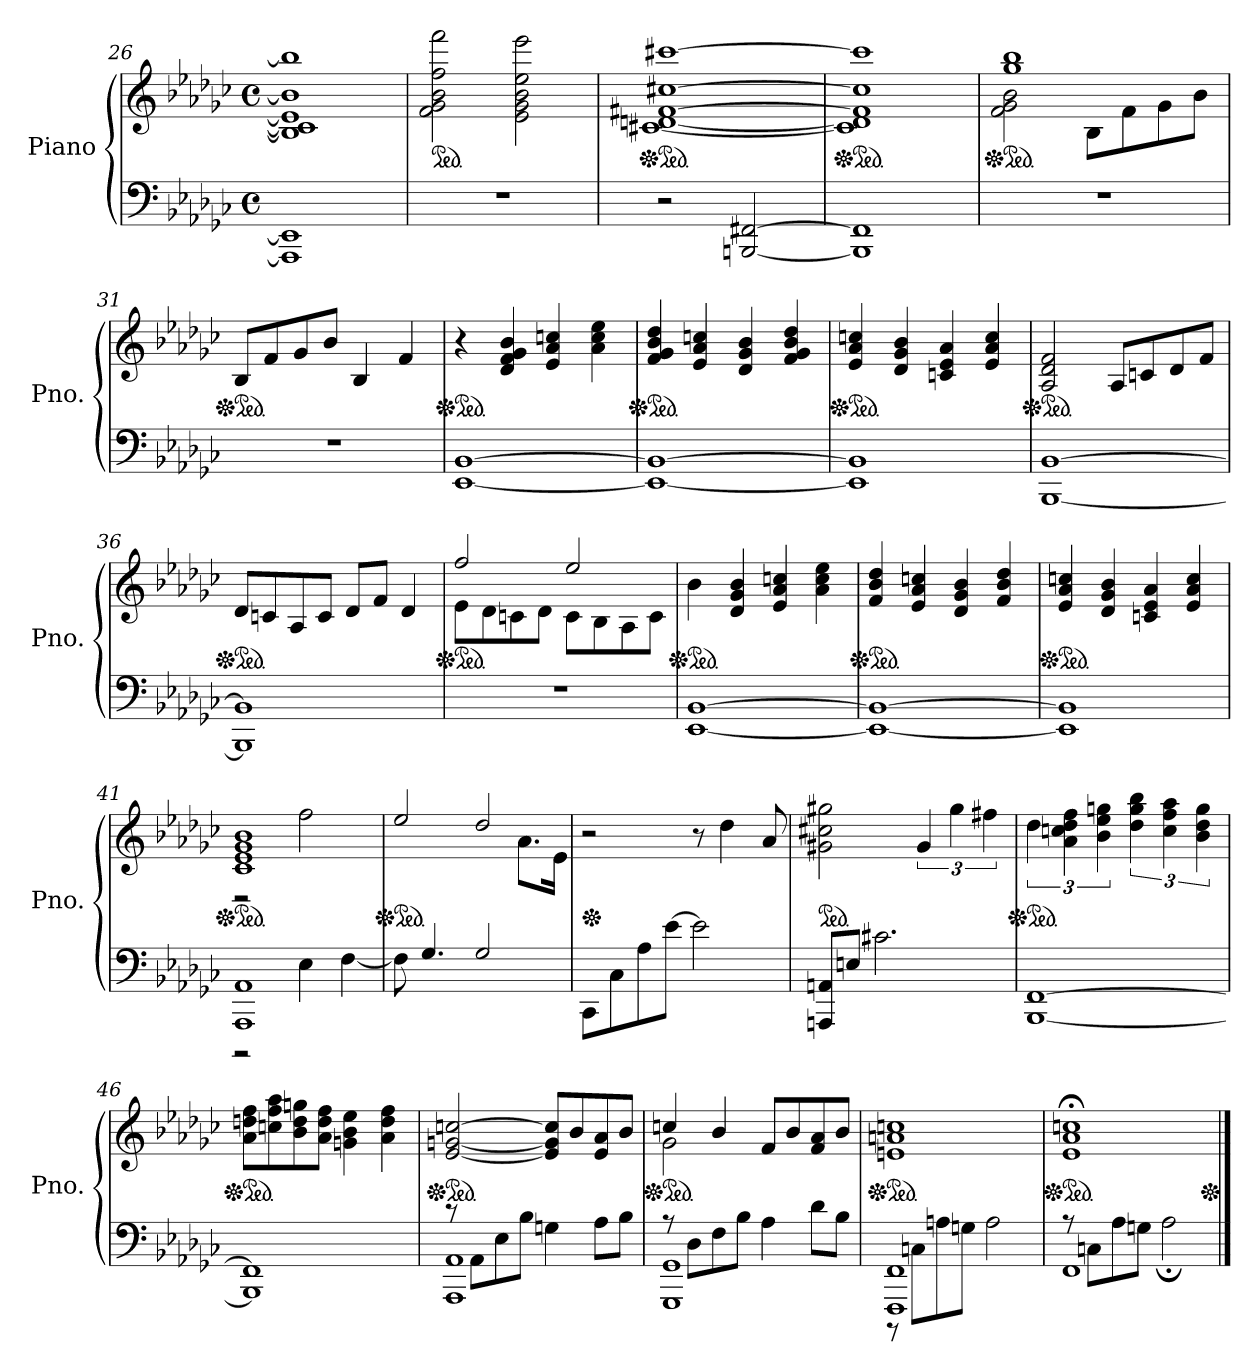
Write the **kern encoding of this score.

**kern	**kern
*part1	*part1
*staff2	*staff1
*I"Piano	*
*I'Pno.	*
*clefF4	*clefG2
*k[b-e-a-d-g-c-]	*k[b-e-a-d-g-c-]
*M4/4	*M4/4
*met(c)	*met(c)
=26	=26
1AAA-] 1EE-]	1B-] 1c-] 1e-] 1b-] 1bb-]
=27	=27
*	*ped
1r	2f\ 2g-\ 2b-\ 2ff\ 2fff\
.	2e-\ 2g-\ 2b-\ 2ee-\ 2eee-\
=28	=28
*	*Xped
*	*ped
2r	[1c#X [1dn [1f#X [1cc#X [1ccc#X
[2BBBn/ [2FF#X/	.
=29	=29
*	*Xped
*	*ped
1BBB] 1FF#]	1c#] 1d] 1f#] 1cc#] 1ccc#]
=30	=30
*	*Xped
*	*ped
*	*^
1r	1gg- 1bb-	2f\ 2g-\ 2b-\
.	.	8B-\L
.	.	8f\
.	.	8g-\
.	.	8b-\J
*	*v	*v
!!LO:LB:g=z
=31	=31
*	*Xped
*	*ped
1r	8B-/L
.	8f/
.	8g-/
.	8b-/J
.	4B-/
.	4f/
=32	=32
*^	*
*	*	*Xped
*	*	*ped
[1BB-	[1EE-	4r
.	.	4d-/ 4f/ 4g-/ 4b-/
.	.	4e-/ 4a-/ 4ccn/
.	.	4a-\ 4cc\ 4ee-\
=33	=33	=33
*	*	*Xped
*	*	*ped
1BB-_	1EE-_	4f/ 4g-/ 4b-/ 4dd-/
.	.	4e-/ 4a-/ 4ccn/
.	.	4d-/ 4g-/ 4b-/
.	.	4f/ 4g-/ 4b-/ 4dd-/
=34	=34	=34
*	*	*Xped
*	*	*ped
1BB-]	1EE-]	4e-/ 4a-/ 4ccn/
.	.	4d-/ 4g-/ 4b-/
.	.	4cn/ 4e-/ 4a-/
.	.	4e-/ 4a-/ 4cc/
=35	=35	=35
*	*	*Xped
*	*	*ped
[1BB-	[1BBB-	2A-/ 2d-/ 2f/
.	.	8A-/L
.	.	8cn/
.	.	8d-/
.	.	8f/J
=36	=36	=36
*	*	*Xped
*	*	*ped
1BB-]	1BBB-]	8d-/L
.	.	8cn/
.	.	8A-/
.	.	8c/J
.	.	8d-/L
.	.	8f/J
.	.	4d-/
*v	*v	*
!!LO:LB:g=z
=37	=37
*	*Xped
*	*ped
*	*^
1r	2ff/	8e-\L
.	.	8d-\
.	.	8cn\
.	.	8d-\J
.	2ee-/	8c\L
.	.	8B-\
.	.	8A-\
.	.	8c\J
*	*v	*v
=38	=38
*	*Xped
*	*ped
[1EE- [1BB-	4b-\
.	4d-/ 4g-/ 4b-/
.	4e-/ 4a-/ 4ccn/
.	4a-\ 4cc\ 4ee-\
=39	=39
*	*Xped
*	*ped
1EE-_ 1BB-_	4f/ 4b-/ 4dd-/
.	4e-/ 4a-/ 4ccn/
.	4d-/ 4g-/ 4b-/
.	4f/ 4b-/ 4dd-/
=40	=40
*	*Xped
*	*ped
1EE-] 1BB-]	4e-/ 4a-/ 4ccn/
.	4d-/ 4g-/ 4b-/
.	4cn/ 4e-/ 4a-/
.	4e-/ 4a-/ 4cc/
=41	=41
*^	*
*	*	*Xped
*	*	*ped
*	*	*^
1AAA- 1AA-	2r	1c- 1e- 1g- 1b-	2r
.	4E-\	.	2ff\
.	[4F\	.	.
=42	=42	=42	=42
*	*	*Xped	*
*	*	*ped	*
8ryy	8F\]	2ee-/	2.ryy
4.G-/	2..ryy	.	.
2G-/	.	2dd-/	.
.	.	.	8.a-\L
.	.	.	16e-\Jk
*v	*v	*	*
*	*v	*v
!!LO:PB:g=z
=43	=43
*	*Xped
8CC-\L	2r
8C-\	.
8A-\	.
[8e-\J	.
2e-\]	8r
.	4dd-\
.	8a-/
=44	=44
*	*ped
8AAAn/ 8AAn/L	2g#X\ 2cc#X\ 2gg#X\
8En/J	.
2.c#X\	.
.	6g#/
.	6gg#\
.	6ff#X\
=45	=45
*^	*
*	*	*Xped
*	*	*ped
[1FF	[1BBB-	6dd-\
.	.	6a-\ 6ccn\ 6dd-\ 6ff\
.	.	6b-\ 6ee-\ 6ggn\
.	.	6dd-\ 6gg\ 6bb-\
.	.	6cc\ 6ff\ 6aa-\
.	.	6b-\ 6dd-\ 6gg\
=46	=46	=46
*	*	*Xped
*	*	*ped
1FF]	1BBB-]	8a-\ 8ddn\ 8ff\L
.	.	8ccn\ 8ff\ 8aa-\
.	.	8b-\ 8dd\ 8ggn\
.	.	8a-\ 8dd\ 8ff\J
.	.	4gn\ 4b-\ 4ee-\
.	.	4a-\ 4dd\ 4ff\
!!LO:LB:g=z
=47	=47	=47
*	*	*Xped
*	*	*ped
1AAA- 1AA-	8rc	[2e-/ [2gn/ [2ccn/
.	8AA-\L	.
.	8E-\	.
.	8B-\J	.
.	4Gn\	8e-/] 8g/] 8cc/]L
.	.	8b-/
.	8A-\L	8e-/ 8a-/
.	8B-\J	8b-/J
=48	=48	=48
*	*	*Xped
*	*	*ped
*	*	*^
1GGG- 1GG-	8rA	4ccn/	2g-\
.	8D-\L	.	.
.	8F\	4b-/	.
.	8B-\J	.	.
.	4A-\	8f/L	2ryy
.	.	8b-/	.
.	8d-\L	8f/ 8a-/	.
.	8B-\J	8b-/J	.
*	*	*v	*v
=49	=49	=49
*	*	*Xped
*	*	*ped
1FFF 1FF	8r	1en 1an 1ccn
.	8Cn\L	.
.	8An\	.
.	8Gn\J	.
.	2A\	.
=50	=50	=50
*	*	*Xped
*	*	*ped
*	*	*MM60
1FF	8rA	1e-;< 1a-;< 1ccn;<
.	8Cn\L	.
.	8A-\	.
.	8Gn\J	.
.	2A-;<\	.
*	*	*Xped
*v	*v	*
==	==
*-	*-
